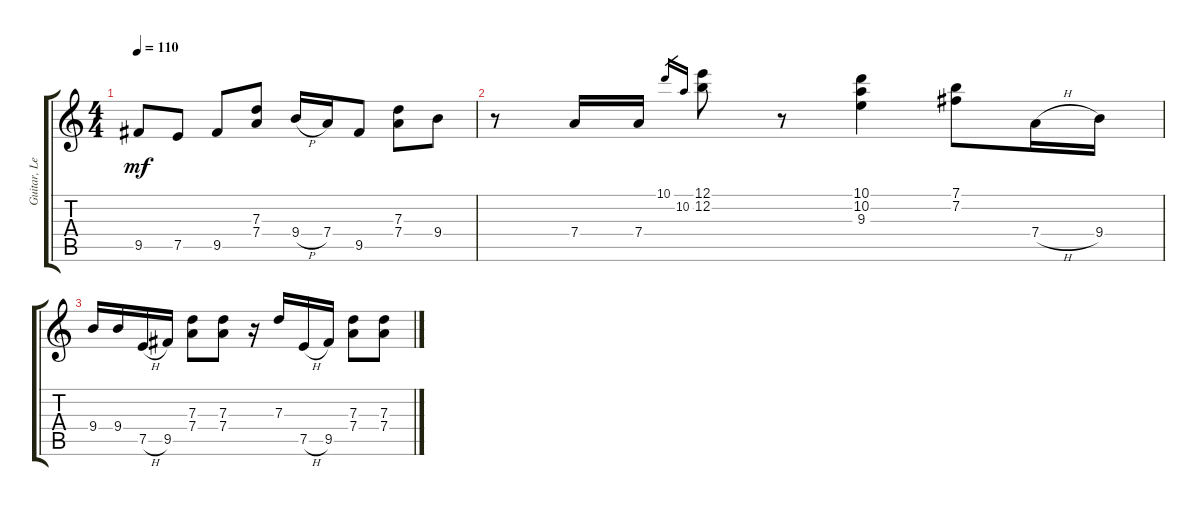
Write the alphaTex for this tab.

\track ("Guitar, Lead Alt" "Guitar, Le") {solo instrument distortionguitar}
\staff {score tabs}
\tuning (E4 B3 G3 D3 A2 E2) {hide}
\ts (4 4)
\tempo 110
\clef g2
\ks c
9.5.8{dy mf volume 4} 7.5.8 9.5.8 (7.3 7.4).8 9.4{h}.16 7.4.16 9.5.8 (7.3 7.4).8 9.4.8 |
r.8{volume 2} 7.4.16 7.4.16 10.1.16{gr} 10.2.16{gr} (12.1 12.2).8 r.8 (10.1 10.2 9.3).4 (7.1 7.2).8 7.4{h}.16 9.4.16 |
9.4.16 9.4.16 7.5{h}.16 9.5.16 (7.3 7.4).8 (7.3 7.4).8 r.16 7.3.16 7.5{h}.16 9.5.16 (7.3 7.4).8 (7.3 7.4).8
